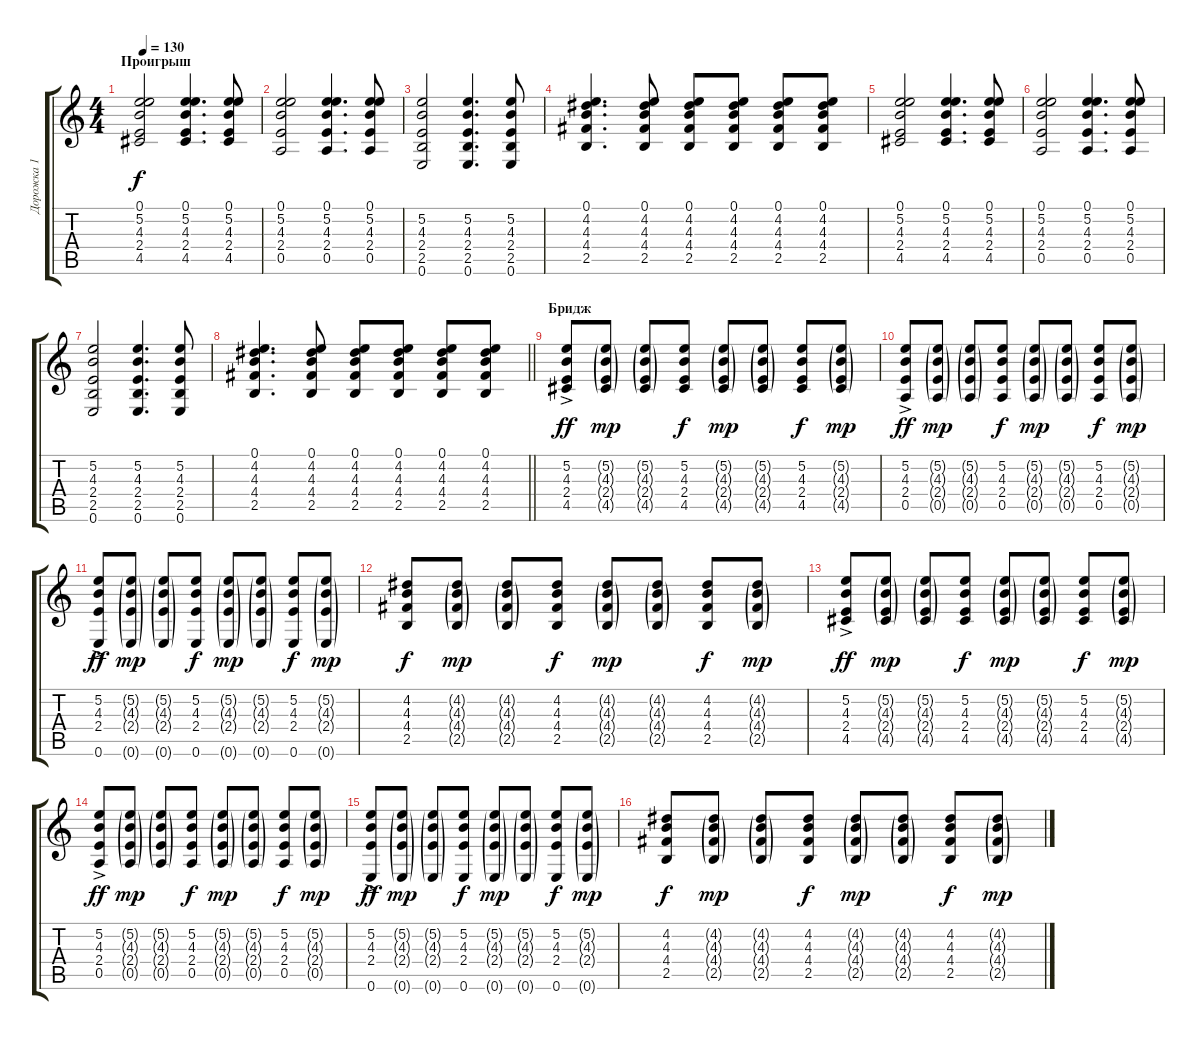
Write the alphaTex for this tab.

\track ("Дорожка 1" "Дорожка 1") {instrument acousticguitarsteel}
\staff {score tabs}
\tuning (E4 B3 G3 D3 A2 E2) {hide}
\ts (4 4)
\section ("" "Проигрыш")
\tempo 130
\clef g2
\ks c
(0.1 5.2 4.3 2.4 4.5).2{dy f} (0.1 5.2 4.3 2.4 4.5).4{d} (0.1 5.2 4.3 2.4 4.5).8 |
(0.1 5.2 4.3 2.4 0.5).2 (0.1 5.2 4.3 2.4 0.5).4{d} (0.1 5.2 4.3 2.4 0.5).8 |
(5.2 4.3 2.4 2.5 0.6).2 (5.2 4.3 2.4 2.5 0.6).4{d} (5.2 4.3 2.4 2.5 0.6).8 |
(0.1 4.2 4.3 4.4 2.5).4{d} (0.1 4.2 4.3 4.4 2.5).8 (0.1 4.2 4.3 4.4 2.5).8 (0.1 4.2 4.3 4.4 2.5).8 (0.1 4.2 4.3 4.4 2.5).8 (0.1 4.2 4.3 4.4 2.5).8 |
(0.1 5.2 4.3 2.4 4.5).2 (0.1 5.2 4.3 2.4 4.5).4{d} (0.1 5.2 4.3 2.4 4.5).8 |
(0.1 5.2 4.3 2.4 0.5).2 (0.1 5.2 4.3 2.4 0.5).4{d} (0.1 5.2 4.3 2.4 0.5).8 |
(5.2 4.3 2.4 2.5 0.6).2 (5.2 4.3 2.4 2.5 0.6).4{d} (5.2 4.3 2.4 2.5 0.6).8 |
\barLineRight lightlight
(0.1 4.2 4.3 4.4 2.5).4{d} (0.1 4.2 4.3 4.4 2.5).8 (0.1 4.2 4.3 4.4 2.5).8 (0.1 4.2 4.3 4.4 2.5).8 (0.1 4.2 4.3 4.4 2.5).8 (0.1 4.2 4.3 4.4 2.5).8 |
\section ("" "Бридж")
(5.2{ac} 4.3{ac} 2.4{ac} 4.5{ac}).8{dy ff} (5.2{g} 4.3{g} 2.4{g} 4.5{g}).8{dy mp} (5.2{g} 4.3{g} 2.4{g} 4.5{g}).8 (5.2 4.3 2.4 4.5).8{dy f} (5.2{g} 4.3{g} 2.4{g} 4.5{g}).8{dy mp} (5.2{g} 4.3{g} 2.4{g} 4.5{g}).8 (5.2 4.3 2.4 4.5).8{dy f} (5.2{g} 4.3{g} 2.4{g} 4.5{g}).8{dy mp} |
(5.2{ac} 4.3{ac} 2.4{ac} 0.5{ac}).8{dy ff} (5.2{g} 4.3{g} 2.4{g} 0.5{g}).8{dy mp} (5.2{g} 4.3{g} 2.4{g} 0.5{g}).8 (5.2 4.3 2.4 0.5).8{dy f} (5.2{g} 4.3{g} 2.4{g} 0.5{g}).8{dy mp} (5.2{g} 4.3{g} 2.4{g} 0.5{g}).8 (5.2 4.3 2.4 0.5).8{dy f} (5.2{g} 4.3{g} 2.4{g} 0.5{g}).8{dy mp} |
(5.2{ac} 4.3{ac} 2.4{ac} 0.6).8{dy ff} (5.2{g} 4.3{g} 2.4{g} 0.6{g}).8{dy mp} (5.2{g} 4.3{g} 2.4{g} 0.6{g}).8 (5.2 4.3 2.4 0.6).8{dy f} (5.2{g} 4.3{g} 2.4{g} 0.6{g}).8{dy mp} (5.2{g} 4.3{g} 2.4{g} 0.6{g}).8 (5.2 4.3 2.4 0.6).8{dy f} (5.2{g} 4.3{g} 2.4{g} 0.6{g}).8{dy mp} |
(4.2 4.3 4.4 2.5).8{dy f} (4.2{g} 4.3{g} 4.4{g} 2.5{g}).8{dy mp} (4.2{g} 4.3{g} 4.4{g} 2.5{g}).8 (4.2 4.3 4.4 2.5).8{dy f} (4.2{g} 4.3{g} 4.4{g} 2.5{g}).8{dy mp} (4.2{g} 4.3{g} 4.4{g} 2.5{g}).8 (4.2 4.3 4.4 2.5).8{dy f} (4.2{g} 4.3{g} 4.4{g} 2.5{g}).8{dy mp} |
(5.2{ac} 4.3{ac} 2.4{ac} 4.5{ac}).8{dy ff} (5.2{g} 4.3{g} 2.4{g} 4.5{g}).8{dy mp} (5.2{g} 4.3{g} 2.4{g} 4.5{g}).8 (5.2 4.3 2.4 4.5).8{dy f} (5.2{g} 4.3{g} 2.4{g} 4.5{g}).8{dy mp} (5.2{g} 4.3{g} 2.4{g} 4.5{g}).8 (5.2 4.3 2.4 4.5).8{dy f} (5.2{g} 4.3{g} 2.4{g} 4.5{g}).8{dy mp} |
(5.2{ac} 4.3{ac} 2.4{ac} 0.5{ac}).8{dy ff} (5.2{g} 4.3{g} 2.4{g} 0.5{g}).8{dy mp} (5.2{g} 4.3{g} 2.4{g} 0.5{g}).8 (5.2 4.3 2.4 0.5).8{dy f} (5.2{g} 4.3{g} 2.4{g} 0.5{g}).8{dy mp} (5.2{g} 4.3{g} 2.4{g} 0.5{g}).8 (5.2 4.3 2.4 0.5).8{dy f} (5.2{g} 4.3{g} 2.4{g} 0.5{g}).8{dy mp} |
(5.2{ac} 4.3{ac} 2.4{ac} 0.6).8{dy ff} (5.2{g} 4.3{g} 2.4{g} 0.6{g}).8{dy mp} (5.2{g} 4.3{g} 2.4{g} 0.6{g}).8 (5.2 4.3 2.4 0.6).8{dy f} (5.2{g} 4.3{g} 2.4{g} 0.6{g}).8{dy mp} (5.2{g} 4.3{g} 2.4{g} 0.6{g}).8 (5.2 4.3 2.4 0.6).8{dy f} (5.2{g} 4.3{g} 2.4{g} 0.6{g}).8{dy mp} |
(4.2 4.3 4.4 2.5).8{dy f} (4.2{g} 4.3{g} 4.4{g} 2.5{g}).8{dy mp} (4.2{g} 4.3{g} 4.4{g} 2.5{g}).8 (4.2 4.3 4.4 2.5).8{dy f} (4.2{g} 4.3{g} 4.4{g} 2.5{g}).8{dy mp} (4.2{g} 4.3{g} 4.4{g} 2.5{g}).8 (4.2 4.3 4.4 2.5).8{dy f} (4.2{g} 4.3{g} 4.4{g} 2.5{g}).8{dy mp}
